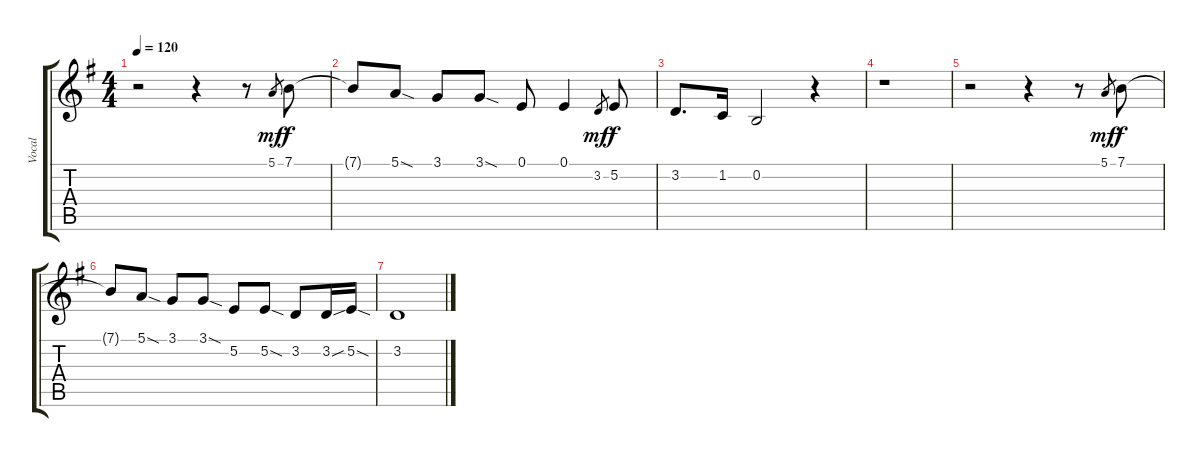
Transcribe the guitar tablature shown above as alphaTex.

\track ("Vocal" "Vocal") {instrument lead2sawtooth}
\staff {score tabs}
\tuning (E4 B3 G3 D3 A2 E2) {hide}
\ts (4 4)
\tempo 120
\clef g2
\ks eminor
r.2{dy f} r.4 r.8 5.1.8{gr dy mf} 7.1.8{dy f} |
7.1{t}.8 5.1{sod}.8 3.1.8 3.1{sod}.8 0.1.8 0.1.4 3.2.8{gr dy mf} 5.2.8{dy f} |
3.2.8{d} 1.2.16 0.2.2 r.4 |
r.1 |
r.2 r.4 r.8 5.1.8{gr dy mf} 7.1.8{dy f} |
7.1{t}.8 5.1{sod}.8 3.1.8 3.1{sod}.8 5.2.8 5.2{sod}.8 3.2.8 3.2{sou}.16 5.2{sod}.16 |
3.2.1
